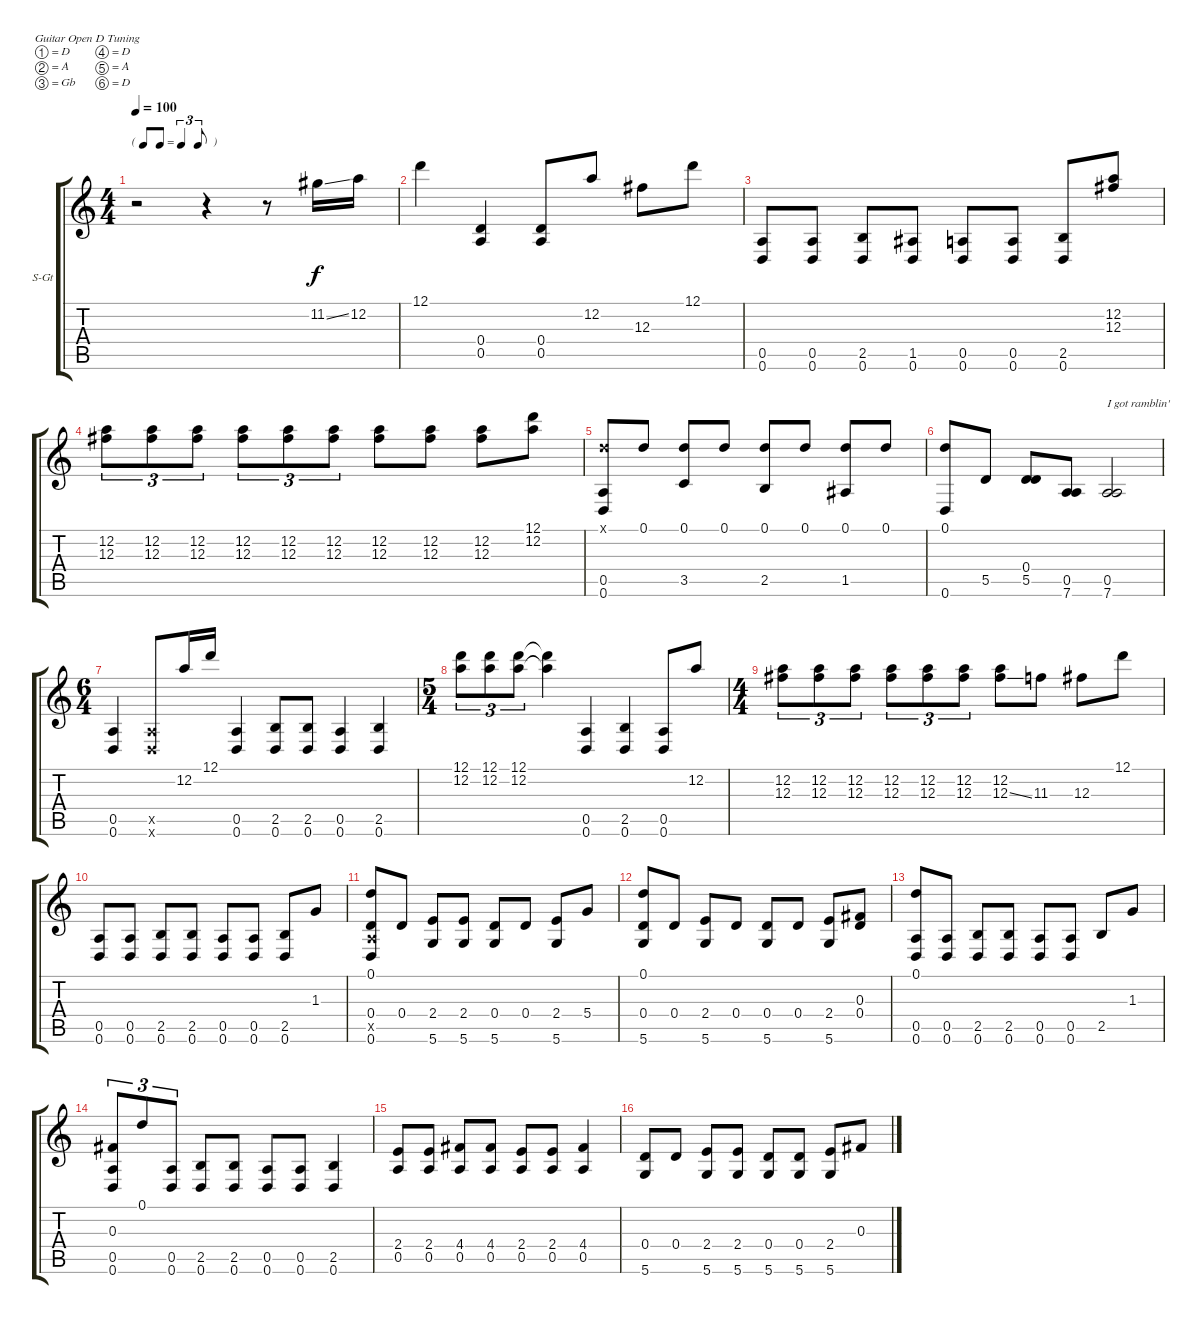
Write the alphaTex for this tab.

\bracketExtendMode groupsimilarinstruments
\firstSystemTrackNameOrientation horizontal
\otherSystemsTrackNameOrientation horizontal
\track ("" "S-Gt") {instrument acousticguitarsteel}
\staff {score tabs}
\tuning (D4 A3 Gb3 D3 A2 D2)
\ts (4 4)
\tf triplet8th
\tempo 100
\clef g2
\ks c
r.2{dy f instrument acousticguitarsteel} r.4 r.8 11.2{ss}.16 12.2.16 |
12.1.4 (0.4 0.5).4 (0.4 0.5).8 12.2.8 12.3.8 12.1.8 |
(0.5 0.6).8 (0.5 0.6).8 (2.5 0.6).8 (1.5 0.6).8 (0.5 0.6).8 (0.5 0.6).8 (2.5 0.6).8 (12.2 12.3).8 |
(12.2 12.3).8{tu (3 2)} (12.2 12.3).8{tu (3 2)} (12.2 12.3).8{tu (3 2)} (12.2 12.3).8{tu (3 2)} (12.2 12.3).8{tu (3 2)} (12.2 12.3).8{tu (3 2)} (12.2 12.3).8 (12.2 12.3).8 (12.2 12.3).8 (12.1 12.2).8 |
(0.1{x} 0.5 0.6).8 0.1.8 (0.1 3.5).8 0.1.8 (0.1 2.5).8 0.1.8 (0.1 1.5).8 0.1.8 |
(0.1 0.6).8 5.5.8 (0.4 5.5).8 (0.5 7.6).8 (0.5 7.6).2{txt "I got ramblin'"} |
\ts (6 4)
(0.5 0.6).4 (0.5{x} 0.6{x}).8 12.2.16 12.1.16 (0.5 0.6).4 (2.5 0.6).8 (2.5 0.6).8 (0.5 0.6).4 (2.5 0.6).4 |
\ts (5 4)
(12.1 12.2).8{tu (3 2)} (12.1 12.2).8{tu (3 2)} (12.1 12.2).8{tu (3 2)} (12.1{t} 12.2{t}).4 (0.5 0.6).4 (2.5 0.6).4 (0.5 0.6).8 12.2.8 |
\ts (4 4)
(12.2 12.3).8{tu (3 2)} (12.2 12.3).8{tu (3 2)} (12.2 12.3).8{tu (3 2)} (12.2 12.3).8{tu (3 2)} (12.2 12.3).8{tu (3 2)} (12.2 12.3).8{tu (3 2)} (12.2 12.3{ss}).8 11.3.8 12.3.8 12.1.8 |
(0.5 0.6).8 (0.5 0.6).8 (2.5 0.6).8 (2.5 0.6).8 (0.5 0.6).8 (0.5 0.6).8 (2.5 0.6).8 1.3.8 |
(0.1 0.4 0.5{x} 0.6).8 0.4.8 (2.4 5.6).8 (2.4 5.6).8 (0.4 5.6).8 0.4.8 (2.4 5.6).8 5.4.8 |
(0.1 0.4 5.6).8 0.4.8 (2.4 5.6).8 0.4.8 (0.4 5.6).8 0.4.8 (2.4 5.6).8 (0.3 0.4).8 |
(0.1 0.5 0.6).8 (0.5 0.6).8 (2.5 0.6).8 (2.5 0.6).8 (0.5 0.6).8 (0.5 0.6).8 2.5.8 1.3.8 |
(0.3 0.5 0.6).8{tu (3 2)} 0.1.8{tu (3 2)} (0.5 0.6).8{tu (3 2)} (2.5 0.6).8 (2.5 0.6).8 (0.5 0.6).8 (0.5 0.6).8 (2.5 0.6).4 |
(2.4 0.5).8 (2.4 0.5).8 (4.4 0.5).8 (4.4 0.5).8 (2.4 0.5).8 (2.4 0.5).8 (4.4 0.5).4 |
(0.4 5.6).8 0.4.8 (2.4 5.6).8 (2.4 5.6).8 (0.4 5.6).8 (0.4 5.6).8 (2.4 5.6).8 0.3.8
